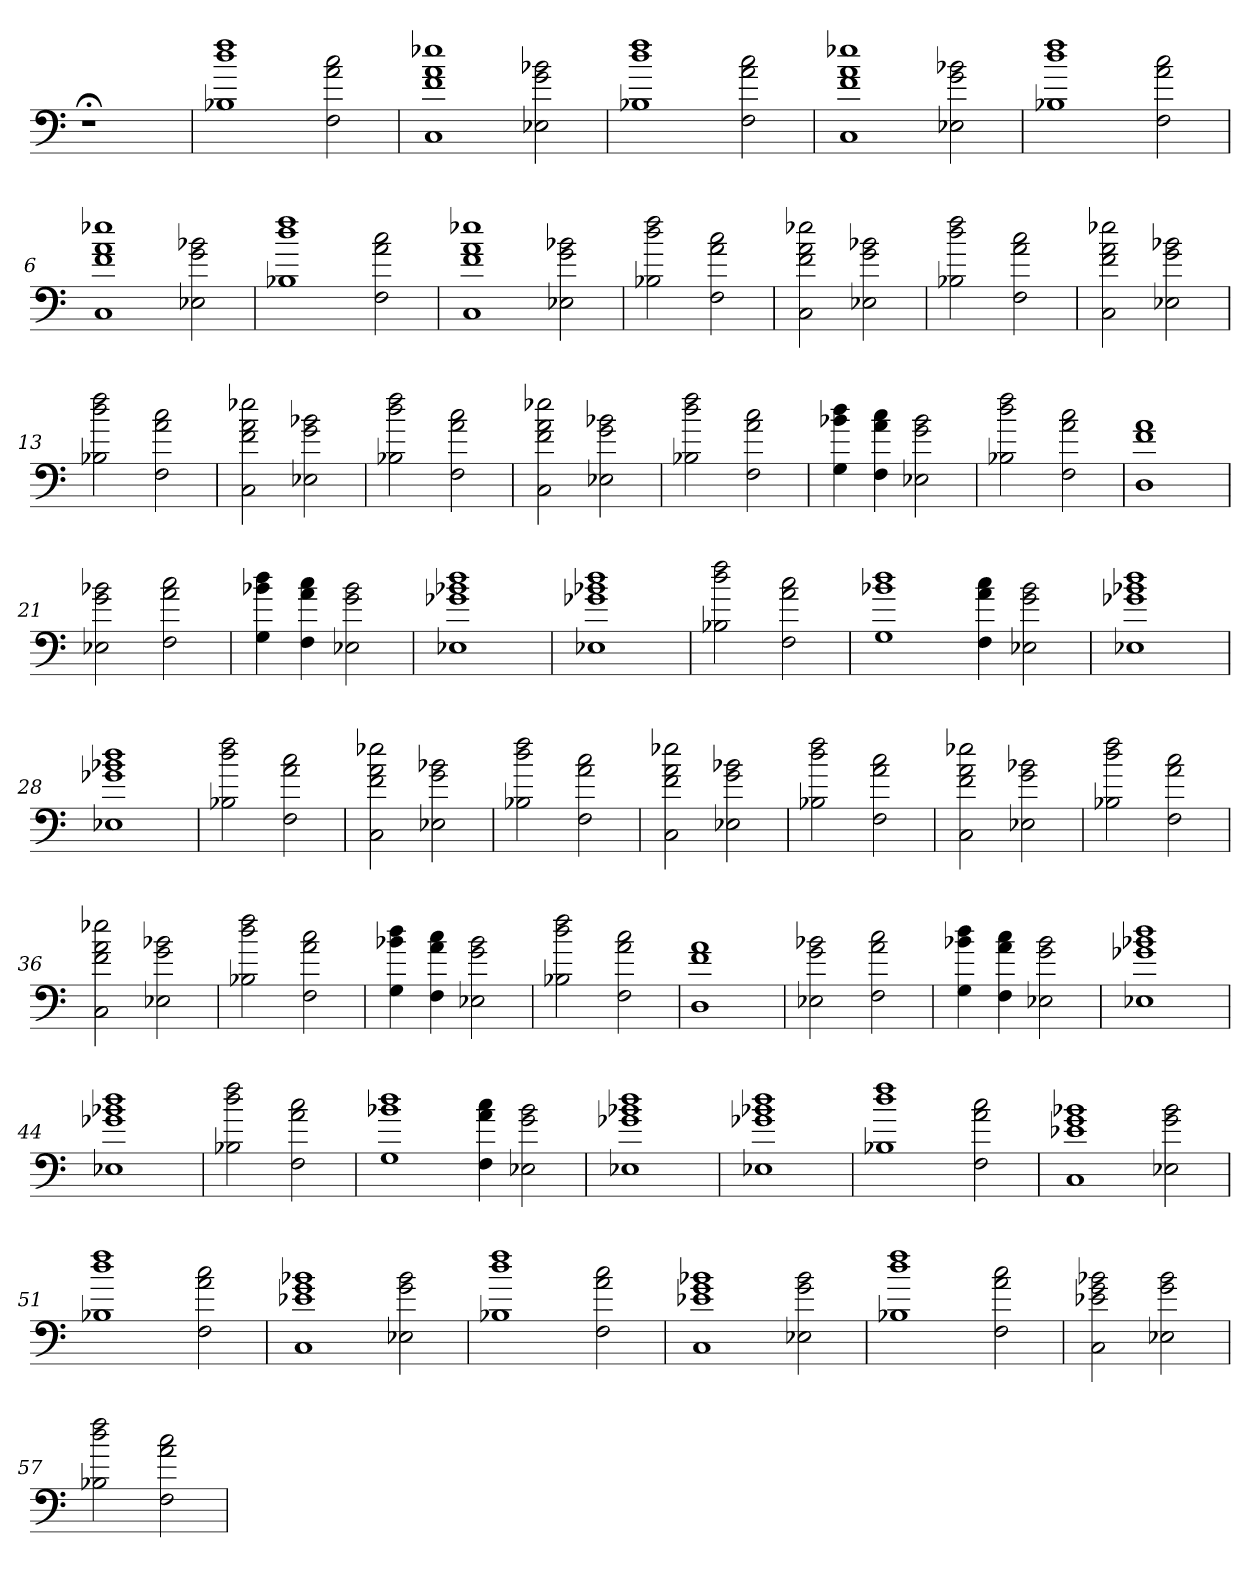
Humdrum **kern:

**kern
*part1
*staff1
=
1r;<
=1
1B-X 1dd 1ff
2F 2a 2cc
=2
1C 1f 1a 1ee-X
2E-X 2g 2b-X
=3
1B-X 1dd 1ff
2F 2a 2cc
=4
1C 1f 1a 1ee-X
2E-X 2g 2b-X
=5
1B-X 1dd 1ff
2F 2a 2cc
=6
1C 1f 1a 1ee-X
2E-X 2g 2b-X
=7
1B-X 1dd 1ff
2F 2a 2cc
=8
1C 1f 1a 1ee-X
2E-X 2g 2b-X
=9
2B-X 2dd 2ff
2F 2a 2cc
=10
2C 2f 2a 2ee-X
2E-X 2g 2b-X
=11
2B-X 2dd 2ff
2F 2a 2cc
=12
2C 2f 2a 2ee-X
2E-X 2g 2b-X
=13
2B-X 2dd 2ff
2F 2a 2cc
=14
2C 2f 2a 2ee-X
2E-X 2g 2b-X
=15
2B-X 2dd 2ff
2F 2a 2cc
=16
2C 2f 2a 2ee-X
2E-X 2g 2b-X
=17
2B-X 2dd 2ff
2F 2a 2cc
=18
4G 4b-X 4dd
4F 4a 4cc
2E-X 2g 2b-
=19
2B-X 2dd 2ff
2F 2a 2cc
=20
1D 1f 1a
=21
2E-X 2g 2b-X
2F 2a 2cc
=22
4G 4b-X 4dd
4F 4a 4cc
2E-X 2g 2b-
=23
1E-X 1g-X 1b-X 1dd
=24
1E-X 1g-X 1b-X 1dd
=25
2B-X 2dd 2ff
2F 2a 2cc
=26
1G 1b-X 1dd
4F 4a 4cc
2E-X 2g 2b-
=27
1E-X 1g-X 1b-X 1dd
=28
1E-X 1g-X 1b-X 1dd
=29
2B-X 2dd 2ff
2F 2a 2cc
=30
2C 2f 2a 2ee-X
2E-X 2g 2b-X
=31
2B-X 2dd 2ff
2F 2a 2cc
=32
2C 2f 2a 2ee-X
2E-X 2g 2b-X
=33
2B-X 2dd 2ff
2F 2a 2cc
=34
2C 2f 2a 2ee-X
2E-X 2g 2b-X
=35
2B-X 2dd 2ff
2F 2a 2cc
=36
2C 2f 2a 2ee-X
2E-X 2g 2b-X
=37
2B-X 2dd 2ff
2F 2a 2cc
=38
4G 4b-X 4dd
4F 4a 4cc
2E-X 2g 2b-
=39
2B-X 2dd 2ff
2F 2a 2cc
=40
1D 1f 1a
=41
2E-X 2g 2b-X
2F 2a 2cc
=42
4G 4b-X 4dd
4F 4a 4cc
2E-X 2g 2b-
=43
1E-X 1g-X 1b-X 1dd
=44
1E-X 1g-X 1b-X 1dd
=45
2B-X 2dd 2ff
2F 2a 2cc
=46
1G 1b-X 1dd
4F 4a 4cc
2E-X 2g 2b-
=47
1E-X 1g-X 1b-X 1dd
=48
1E-X 1g-X 1b-X 1dd
=49
1B-X 1dd 1ff
2F 2a 2cc
=50
1C 1e-X 1g 1b-X
2E-X 2g 2b-
=51
1B-X 1dd 1ff
2F 2a 2cc
=52
1C 1e-X 1g 1b-X
2E-X 2g 2b-
=53
1B-X 1dd 1ff
2F 2a 2cc
=54
1C 1e-X 1g 1b-X
2E-X 2g 2b-
=55
1B-X 1dd 1ff
2F 2a 2cc
=56
2C 2e-X 2g 2b-X
2E-X 2g 2b-
=57
2B-X 2dd 2ff
2F 2a 2cc
=
*-
